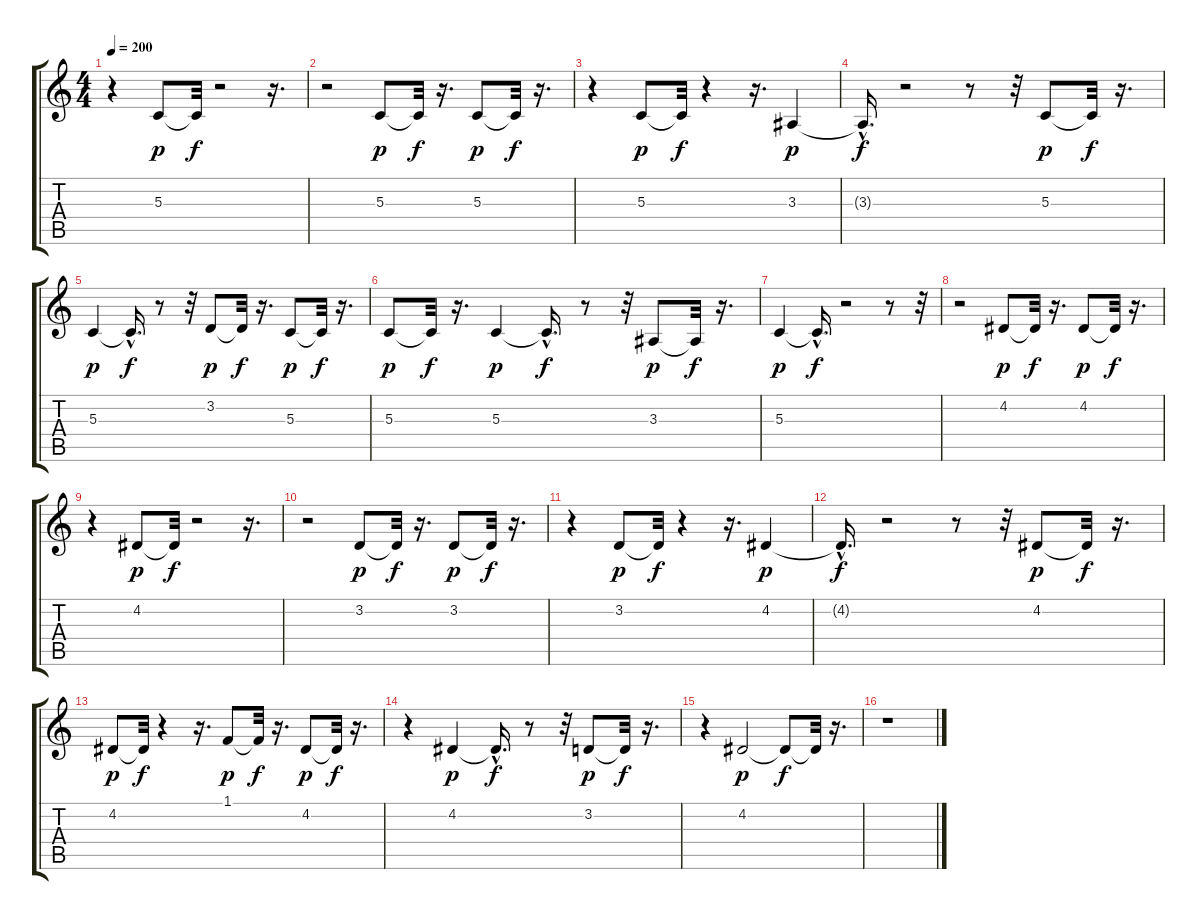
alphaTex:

\track "" {instrument clarinet}
\staff {score tabs}
\tuning (E4 B3 G3 D3 A2 E2) {hide}
\ts (4 4)
\tempo 200
\clef g2
\ks c
r.4{dy f} 5.3.8{dy p} 5.3{t}.32{dy f} r.2 r.16{d} |
r.2 5.3.8{dy p} 5.3{t}.32{dy f} r.16{d} 5.3.8{dy p} 5.3{t}.32{dy f} r.16{d} |
r.4 5.3.8{dy p} 5.3{t}.32{dy f} r.4 r.16{d} 3.3.4{dy p} |
3.3{hac t}.16{d dy f} r.2 r.8 r.32 5.3.8{dy p} 5.3{t}.32{dy f} r.16{d} |
5.3.4{dy p} 5.3{hac t}.16{d dy f} r.8 r.32 3.2.8{dy p} 3.2{t}.32{dy f} r.16{d} 5.3.8{dy p} 5.3{t}.32{dy f} r.16{d} |
5.3.8{dy p} 5.3{t}.32{dy f} r.16{d} 5.3.4{dy p} 5.3{hac t}.16{d dy f} r.8 r.32 3.3.8{dy p} 3.3{t}.32{dy f} r.16{d} |
5.3.4{dy p} 5.3{hac t}.16{d dy f} r.2 r.8 r.32 |
r.2 4.2.8{dy p} 4.2{t}.32{dy f} r.16{d} 4.2.8{dy p} 4.2{t}.32{dy f} r.16{d} |
r.4 4.2.8{dy p} 4.2{t}.32{dy f} r.2 r.16{d} |
r.2 3.2.8{dy p} 3.2{t}.32{dy f} r.16{d} 3.2.8{dy p} 3.2{t}.32{dy f} r.16{d} |
r.4 3.2.8{dy p} 3.2{t}.32{dy f} r.4 r.16{d} 4.2.4{dy p} |
4.2{hac t}.16{d dy f} r.2 r.8 r.32 4.2.8{dy p} 4.2{t}.32{dy f} r.16{d} |
4.2.8{dy p} 4.2{t}.32{dy f} r.4 r.16{d} 1.1.8{dy p} 1.1{t}.32{dy f} r.16{d} 4.2.8{dy p} 4.2{t}.32{dy f} r.16{d} |
r.4 4.2.4{dy p} 4.2{hac t}.16{d dy f} r.8 r.32 3.2.8{dy p} 3.2{t}.32{dy f} r.16{d} |
r.4 4.2.2{dy p} 4.2{t}.8{dy f} 4.2{t}.32 r.16{d} |
r.1
